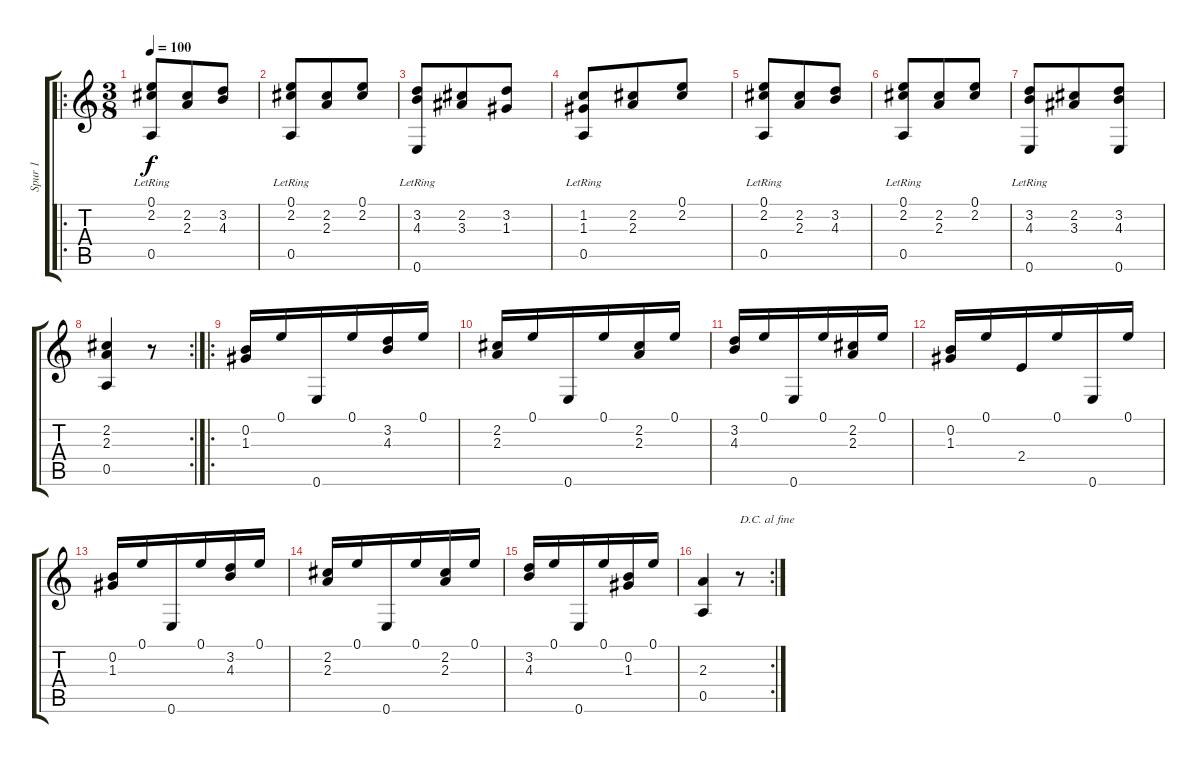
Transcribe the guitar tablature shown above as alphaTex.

\track ("Spur 1" "Spur 1") {instrument acousticguitarsteel}
\staff {score tabs}
\tuning (E4 B3 G3 D3 A2 E2) {hide}
\ro
\ts (3 8)
\tempo 100
\clef g2
\ks c
(0.1 2.2 0.5{lr}).8{dy f} (2.2 2.3).8 (3.2 4.3).8 |
(0.1 2.2 0.5{lr}).8 (2.2 2.3).8 (0.1 2.2).8 |
(3.2 4.3 0.6{lr}).8 (2.2 3.3).8 (3.2 1.3).8 |
(1.2 1.3 0.5{lr}).8 (2.2 2.3).8 (0.1 2.2).8 |
(0.1 2.2 0.5{lr}).8 (2.2 2.3).8 (3.2 4.3).8 |
(0.1 2.2 0.5{lr}).8 (2.2 2.3).8 (0.1 2.2).8 |
(3.2 4.3 0.6{lr}).8 (2.2 3.3).8 (3.2 4.3 0.6).8 |
\rc 2
(2.2 2.3 0.5).4 r.8 |
\ro
(0.2 1.3).16 0.1.16 0.6.16 0.1.16 (3.2 4.3).16 0.1.16 |
(2.2 2.3).16 0.1.16 0.6.16 0.1.16 (2.2 2.3).16 0.1.16 |
(3.2 4.3).16 0.1.16 0.6.16 0.1.16 (2.2 2.3).16 0.1.16 |
(0.2 1.3).16 0.1.16 2.4.16 0.1.16 0.6.16 0.1.16 |
(0.2 1.3).16 0.1.16 0.6.16 0.1.16 (3.2 4.3).16 0.1.16 |
(2.2 2.3).16 0.1.16 0.6.16 0.1.16 (2.2 2.3).16 0.1.16 |
(3.2 4.3).16 0.1.16 0.6.16 0.1.16 (0.2 1.3).16 0.1.16 |
\rc 2
(2.3 0.5).4 r.8{txt "D.C. al fine"}
